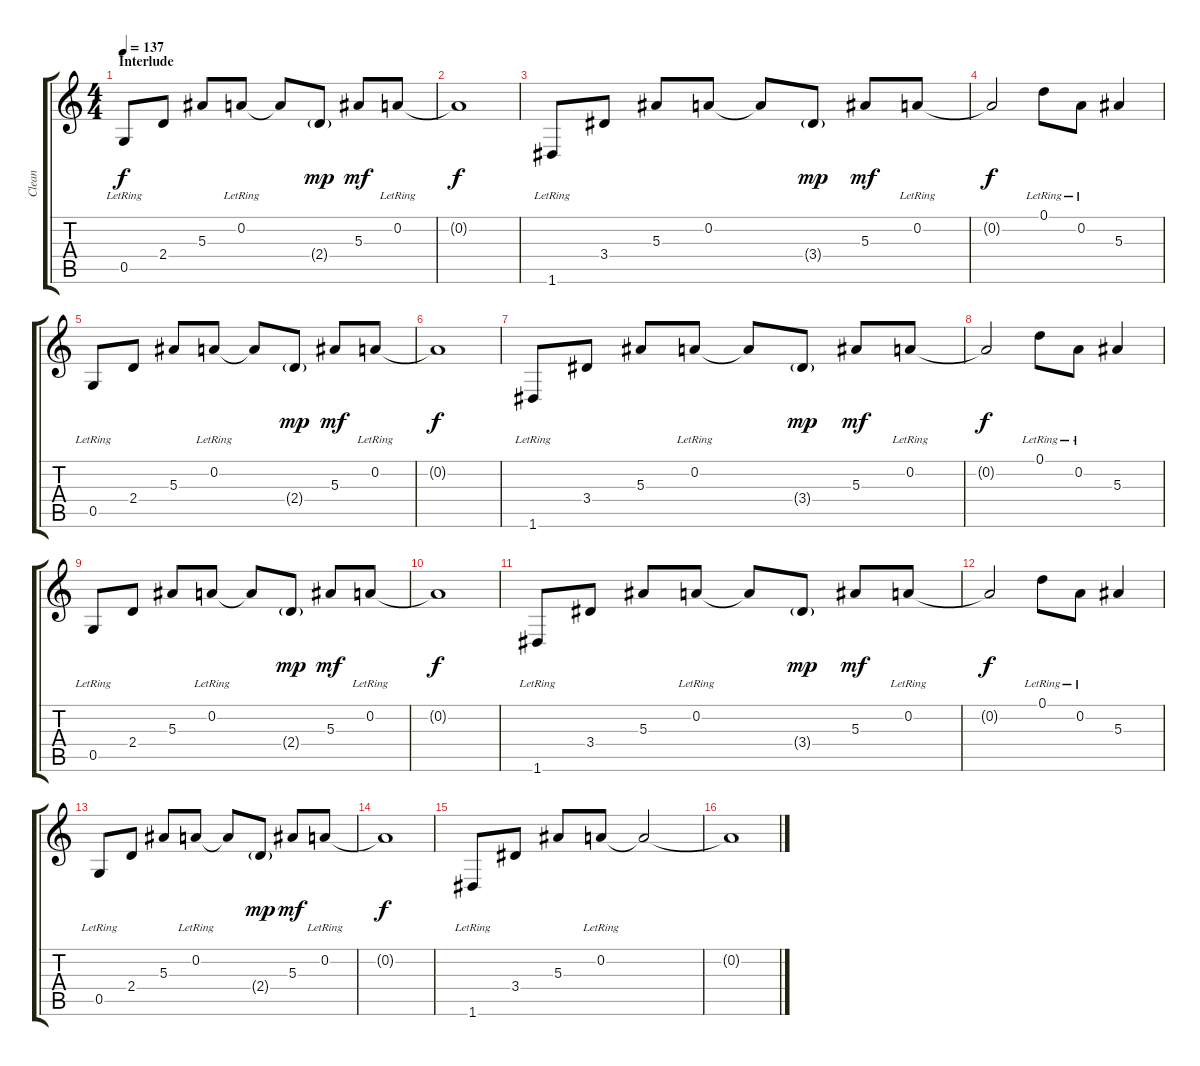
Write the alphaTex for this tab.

\track ("Clean " "Clean ") {instrument electricguitarclean}
\staff {score tabs}
\tuning (D4 A3 F3 C3 G2 D2) {hide}
\ts (4 4)
\section ("" "Interlude")
\tempo 137
\clef g2
\ks c
0.5{lr}.8{dy f} 2.4.8 5.3.8 0.2{lr}.8 0.2{t}.8 2.4{g}.8{dy mp} 5.3.8{dy mf} 0.2{lr}.8 |
0.2{t}.1{dy f} |
1.6{lr}.8 3.4.8 5.3.8 0.2.8 0.2{t}.8 3.4{g}.8{dy mp} 5.3.8{dy mf} 0.2{lr}.8 |
0.2{t}.2{dy f} 0.1{lr}.8 0.2{lr}.8 5.3.4 |
0.5{lr}.8 2.4.8 5.3.8 0.2{lr}.8 0.2{t}.8 2.4{g}.8{dy mp} 5.3.8{dy mf} 0.2{lr}.8 |
0.2{t}.1{dy f} |
1.6{lr}.8 3.4.8 5.3.8 0.2{lr}.8 0.2{t}.8 3.4{g}.8{dy mp} 5.3.8{dy mf} 0.2{lr}.8 |
0.2{t}.2{dy f} 0.1{lr}.8 0.2{lr}.8 5.3.4 |
0.5{lr}.8 2.4.8 5.3.8 0.2{lr}.8 0.2{t}.8 2.4{g}.8{dy mp} 5.3.8{dy mf} 0.2{lr}.8 |
0.2{t}.1{dy f} |
1.6{lr}.8 3.4.8 5.3.8 0.2{lr}.8 0.2{t}.8 3.4{g}.8{dy mp} 5.3.8{dy mf} 0.2{lr}.8 |
0.2{t}.2{dy f} 0.1{lr}.8 0.2{lr}.8 5.3.4 |
0.5{lr}.8 2.4.8 5.3.8 0.2{lr}.8 0.2{t}.8 2.4{g}.8{dy mp} 5.3.8{dy mf} 0.2{lr}.8 |
0.2{t}.1{dy f} |
1.6{lr}.8 3.4.8 5.3.8 0.2{lr}.8 0.2{t}.2 |
0.2{t}.1
